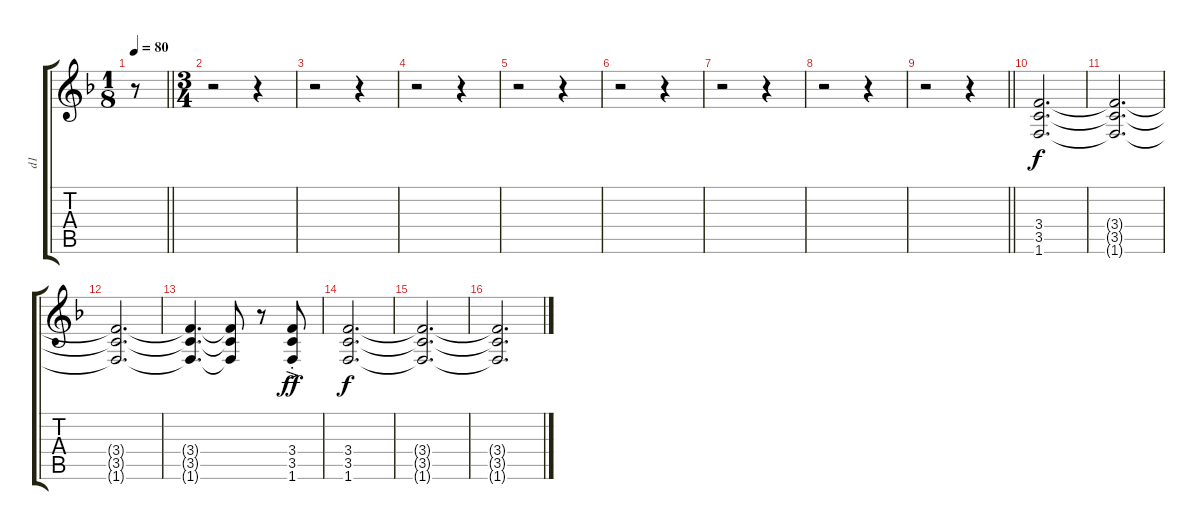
\track ("d1" "d1") {instrument distortionguitar}
\staff {score tabs}
\tuning (E4 B3 G3 D3 A2 E2) {hide}
\ts (1 8)
\tempo 80
\clef g2
\barLineRight lightlight
\ks f
r.8{dy f instrument distortionguitar} |
\ts (3 4)
r.2 r.4 |
r.2 r.4 |
r.2 r.4 |
r.2 r.4 |
r.2 r.4 |
r.2 r.4 |
r.2 r.4 |
\barLineRight lightlight
r.2 r.4 |
(3.4 3.5 1.6).2{d} |
(3.4{t} 3.5{t} 1.6{t}).2{d} |
(3.4{t} 3.5{t} 1.6{t}).2{d} |
(3.4{t} 3.5{t} 1.6{t}).4{d} (3.4{t} 3.5{t} 1.6{t}).8 r.8 (3.4{ac st} 3.5{ac st} 1.6{ac st}).8{dy ff} |
(3.4 3.5 1.6).2{d dy f} |
(3.4{t} 3.5{t} 1.6{t}).2{d} |
(3.4{t} 3.5{t} 1.6{t}).2{d}
